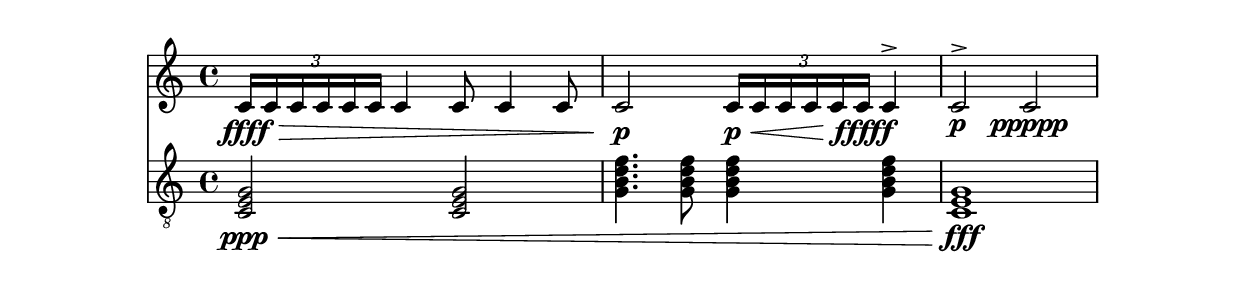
\version "2.24"
\include "articulate.ly"
%======================================
%définition de mes instruments midi
macastagnet = \with {
  midiInstrument = "woodblock"
  midiMaximumVolume = #1
  midiMinimumVolume = #0.1
}

maGuitar = \with {
  midiInstrument = "acoustic guitar (nylon)"
  midiMaximumVolume = #1
  midiMinimumVolume = #0.1
}
%-----------------------
%musique
musicC = \drummode {
  \tuplet 3/2 { claves16\ffff\> 16 16 16 16 16 } cl4 cl8 cl4 cl8 cl2\p
  \tuplet 3/2 { claves16\p\< 16 16 16 16 16 \fffff } cl4^> cl2\p^> cl\ppppp
}

musicG = \fixed c { \clef "G_8" <c e g>2 \ppp\< q2 <g b d' f'>4. q8 q4 q4 <c e g>1\fff }

%partition :
\score {
  <<
    \new Staff { \musicC }
    \new Staff { \musicG }
  >>
  \layout {  }
}

%sortie midi
\score {
  \articulate
  <<
    \new DrumStaff \with { \macastagnet }{ \musicC }
    \new Staff \with { \maGuitar }{ \musicG }
  >>
  \midi { \tempo 4 = 120 }
}
%=================================